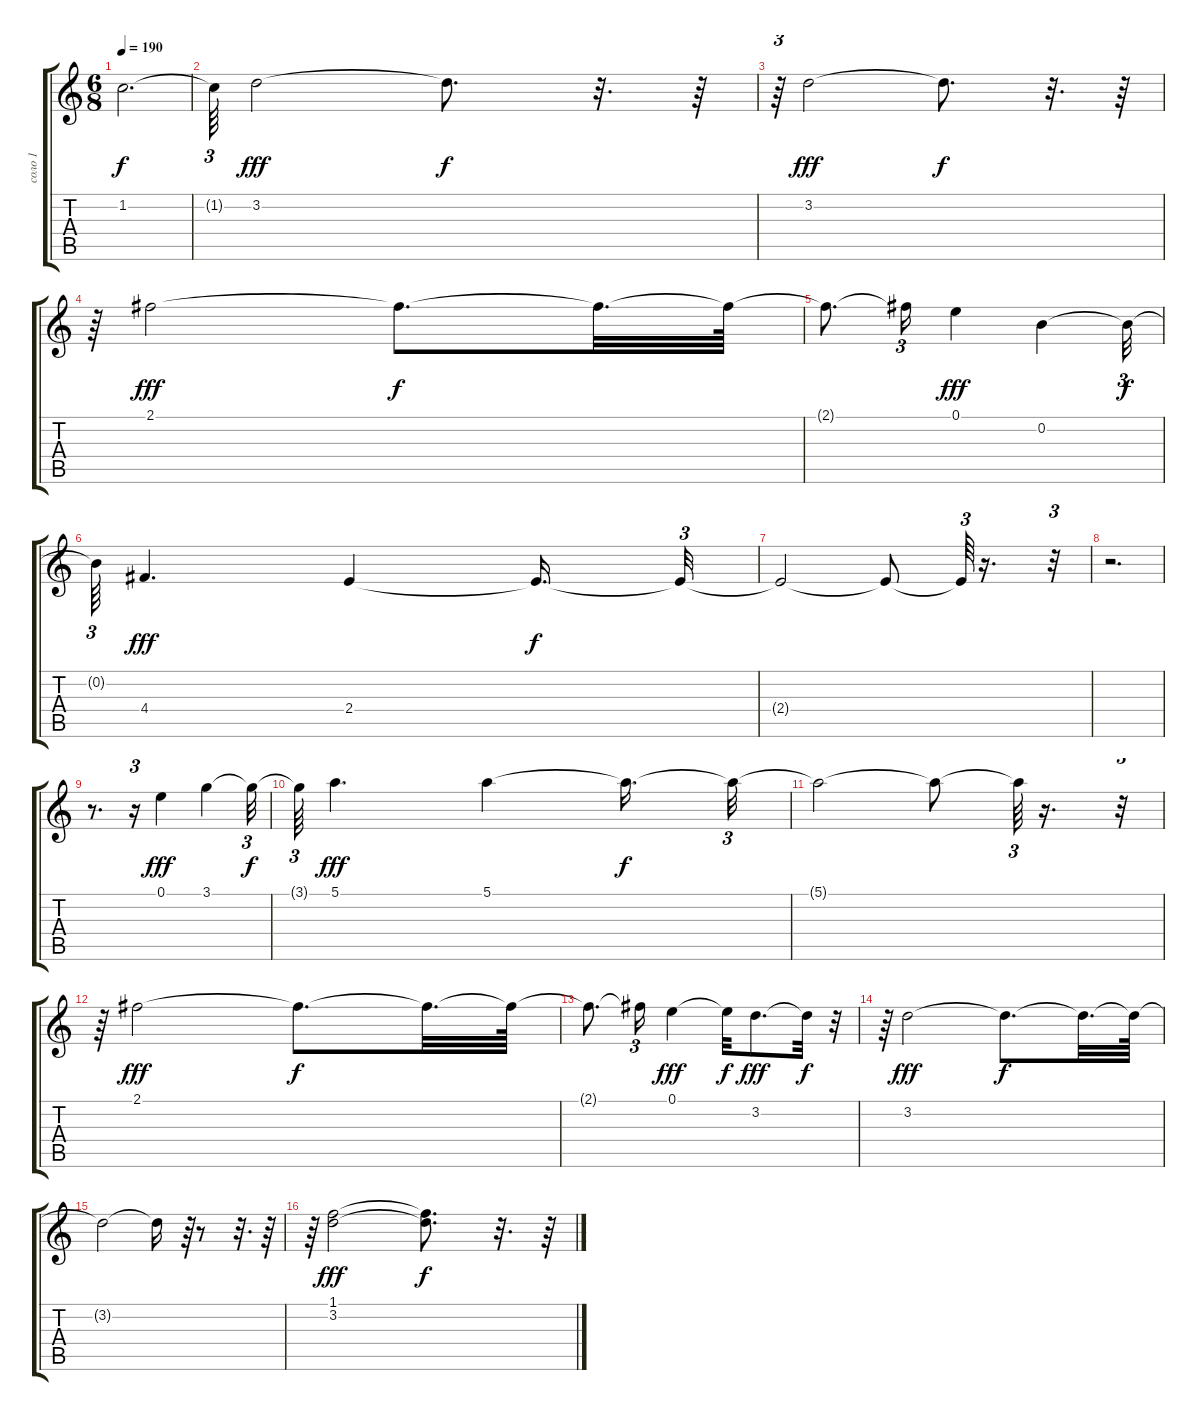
\track ("соло 1" "соло 1") {instrument acousticguitarnylon}
\staff {score tabs}
\tuning (E4 B3 G3 D3 A2 E2) {hide}
\ts (6 8)
\tempo 190
\clef g2
\ks c
1.2{t}.2{d dy f} |
1.2{t}.64{tu (3 2)} 3.2.2{dy fff} 3.2{t}.8{d dy f} r.32{d} r.64 |
r.64{tu (3 2)} 3.2.2{dy fff} 3.2{t}.8{d dy f} r.32{d} r.64 |
r.64{tu (3 2)} 2.1.2{dy fff} 2.1{t}.8{d dy f} 2.1{t}.32{d} 2.1{t}.64 |
2.1{t}.8{d} 2.1{t}.16{tu (3 2)} 0.1.4{dy fff} 0.2.4 0.2{t}.32{tu (3 2) dy f} |
0.2{t}.64{tu (3 2)} 4.4.4{d dy fff} 2.4.4 2.4{t}.16{d dy f} 2.4{t}.32{tu (3 2)} |
2.4{t}.2 2.4{t}.8 2.4{t}.64{tu (3 2)} r.16{d} r.32{tu (3 2)} |
r.2{d} |
r.8{d} r.16{tu (3 2)} 0.1.4{dy fff} 3.1.4 3.1{t}.32{tu (3 2) dy f} |
3.1{t}.64{tu (3 2)} 5.1.4{d dy fff} 5.1.4 5.1{t}.16{d dy f} 5.1{t}.32{tu (3 2)} |
5.1{t}.2 5.1{t}.8 5.1{t}.64{tu (3 2)} r.16{d} r.32{tu (3 2)} |
r.64{tu (3 2)} 2.1.2{dy fff} 2.1{t}.8{d dy f} 2.1{t}.32{d} 2.1{t}.64 |
2.1{t}.8{d} 2.1{t}.16{tu (3 2)} 0.1.4{dy fff} 0.1{t}.32{dy f} 3.2.8{d dy fff} 3.2{t}.32{dy f} r.32{tu (3 2)} |
r.64{tu (3 2)} 3.2.2{dy fff} 3.2{t}.8{d dy f} 3.2{t}.32{d} 3.2{t}.64 |
3.2{t}.2 3.2{t}.16 r.64{tu (3 2)} r.8 r.32{d} r.64 |
r.64{tu (3 2)} (1.1 3.2).2{dy fff} (1.1{t} 3.2{t}).8{d dy f} r.32{d} r.64
